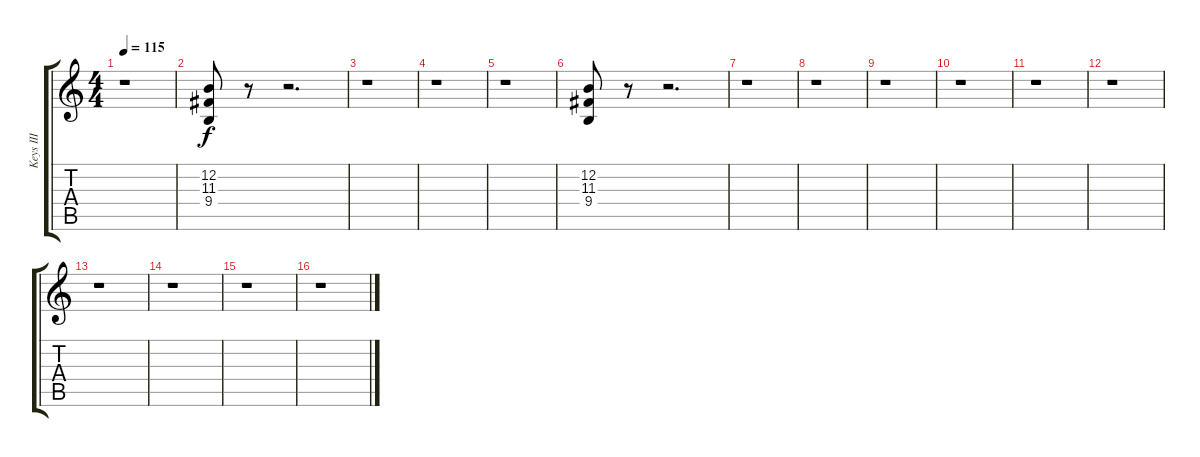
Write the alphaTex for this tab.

\track ("Keys III" "Keys III") {instrument synthstrings1}
\staff {score tabs}
\tuning (E4 B3 G3 D3 A2 E2) {hide}
\ts (4 4)
\tempo 115
\clef g2
\ks c
r.1{dy f} |
(12.2 11.3 9.4).8 r.8 r.2{d} |
r.1 |
r.1 |
r.1 |
(12.2 11.3 9.4).8 r.8 r.2{d} |
r.1 |
r.1 |
r.1 |
r.1 |
r.1 |
r.1 |
r.1 |
r.1 |
r.1 |
r.1
